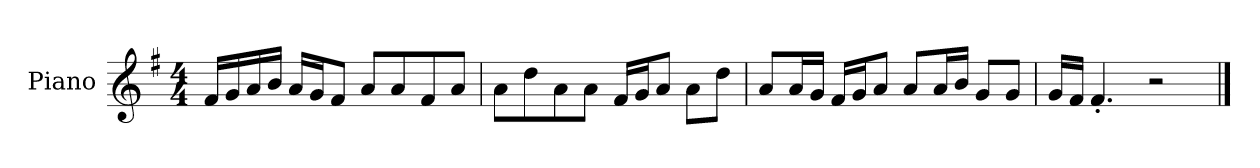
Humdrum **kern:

**kern
*part1
*staff1
*I"Piano
*I'P-no
*clefG2
*k[f#]
*M4/4
*MM90
=1
16f#/LL
16g/
16a/
16b/JJ
16a/LL
16g/J
8f#/J
8a/L
8a/
8f#/
8a/J
=2
8a\L
8dd\
8a\
8a\J
16f#/LL
16g/J
8a/J
8a\L
8dd\J
=3
8a/L
16a/L
16g/JJ
16f#/LL
16g/J
8a/J
8a/L
16a/L
16b/JJ
8g/L
8g/J
=4
16g/LL
16f#/JJ
4.f#'/
2r
==
*-
